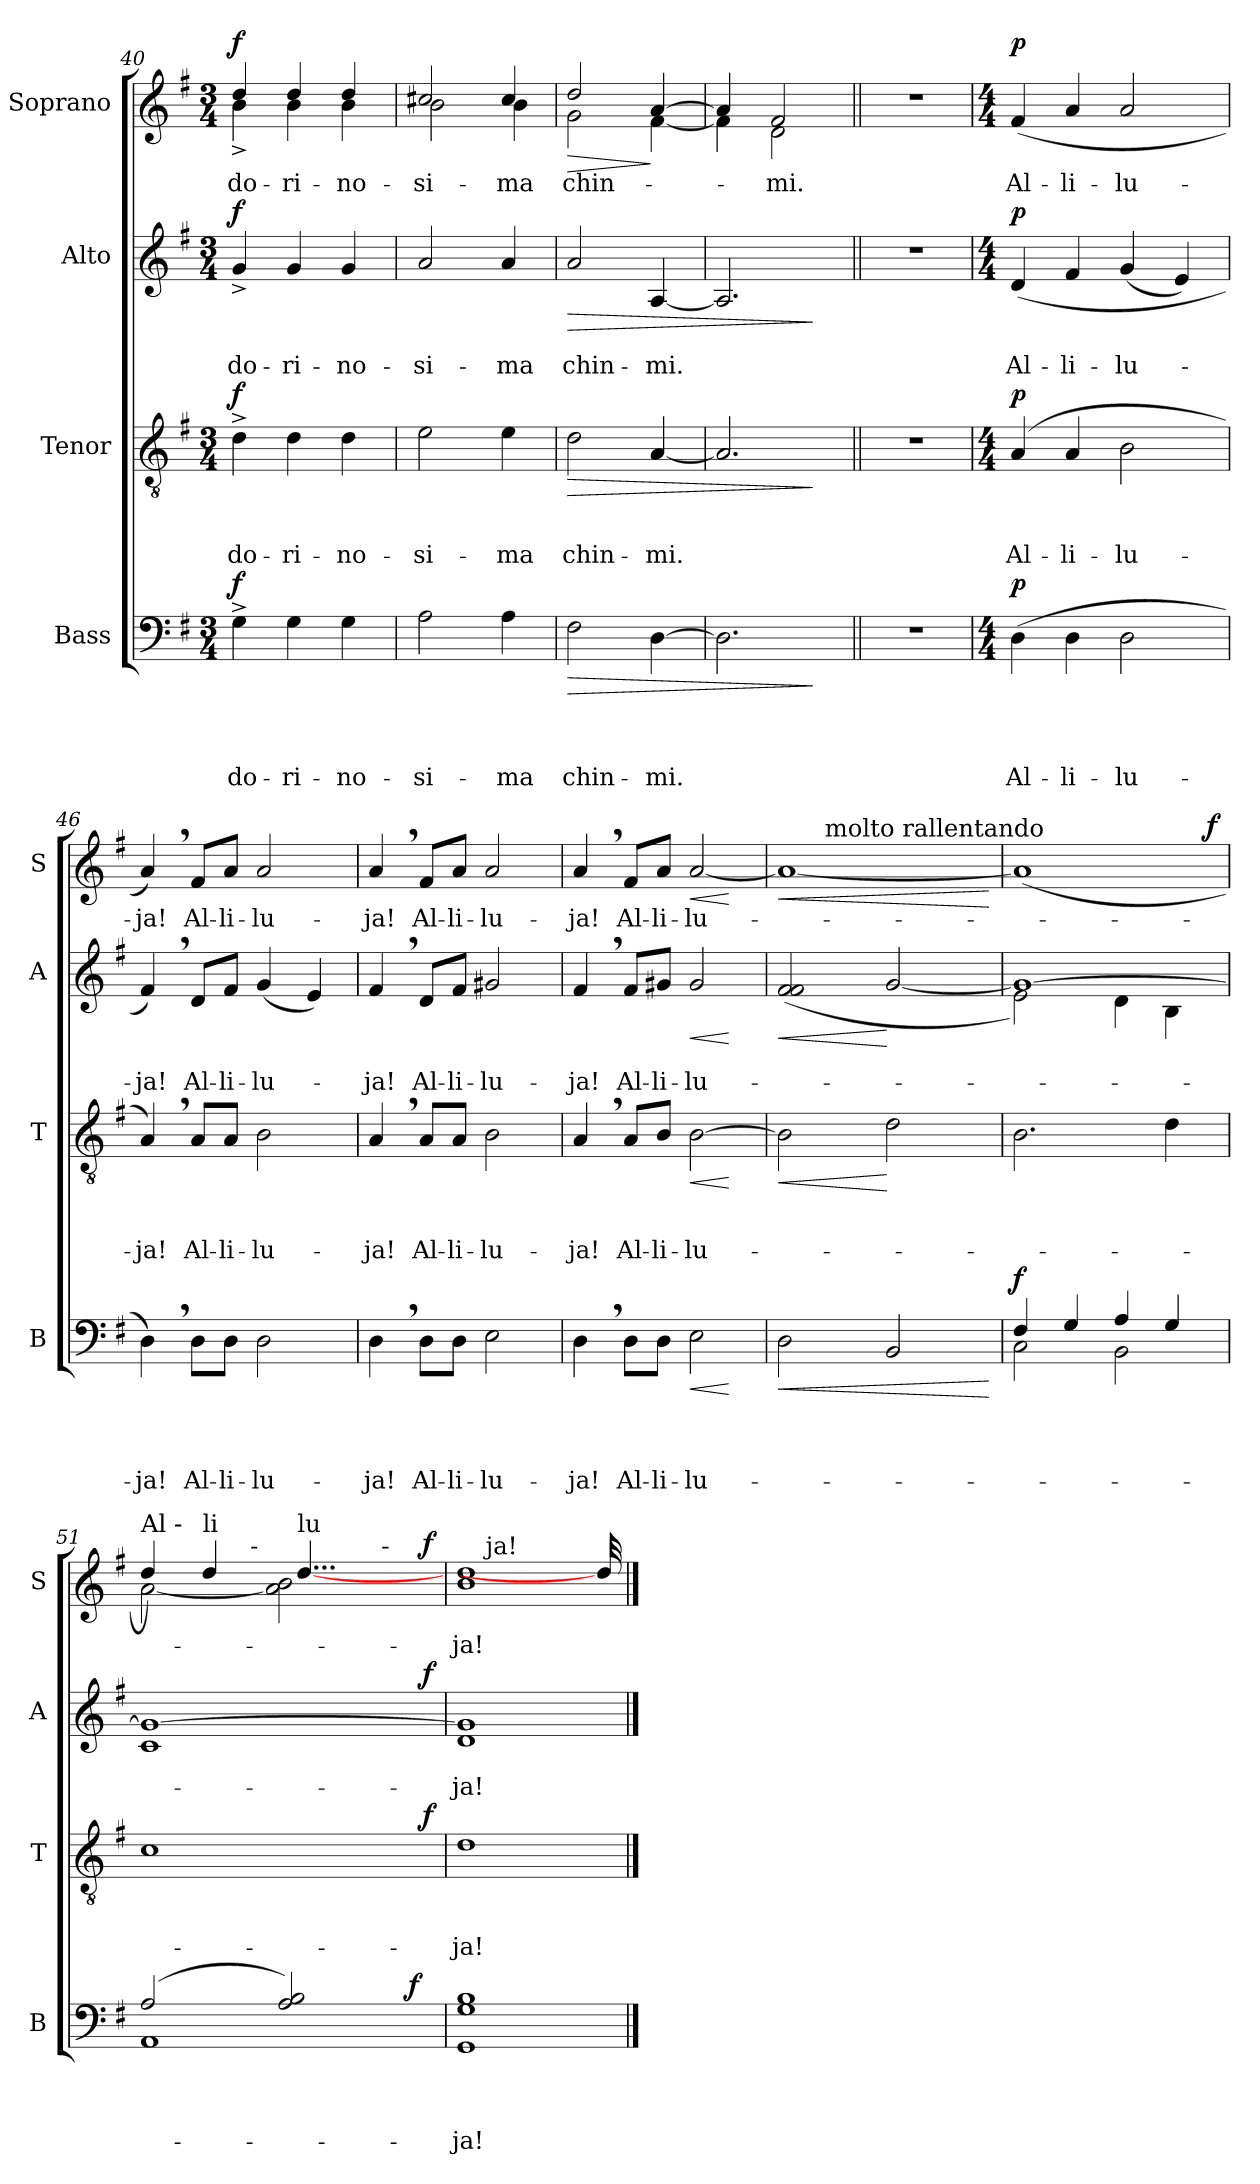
**kern	**text	**text	**text	**text	**dynam	**kern	**text	**text	**text	**dynam	**kern	**text	**text	**dynam	**kern	**text	**dynam
*part4	*part4	*part4	*part4	*part4	*part4	*part3	*part3	*part3	*part3	*part3	*part2	*part2	*part2	*part2	*part1	*part1	*part1
*staff4	*staff4	*staff4	*staff4	*staff4	*staff4	*staff3	*staff3	*staff3	*staff3	*staff3	*staff2	*staff2	*staff2	*staff2	*staff1	*staff1	*staff1
*I"Bass	*	*	*	*	*	*I"Tenor	*	*	*	*	*I"Alto	*	*	*	*I"Soprano	*	*
*I'B	*	*	*	*	*	*I'T	*	*	*	*	*I'A	*	*	*	*I'S	*	*
*clefF4	*	*	*	*	*	*clefGv2	*	*	*	*	*clefG2	*	*	*	*clefG2	*	*
*k[f#]	*	*	*	*	*	*k[f#]	*	*	*	*	*k[f#]	*	*	*	*k[f#]	*	*
*G:	*	*	*	*	*	*G:	*	*	*	*	*G:	*	*	*	*G:	*	*
*M3/4	*	*	*	*	*	*M3/4	*	*	*	*	*M3/4	*	*	*	*M3/4	*	*
=40	=40	=40	=40	=40	=40	=40	=40	=40	=40	=40	=40	=40	=40	=40	=40	=40	=40
!	!	!	!	!LO:LY:b	!LO:DY:a	!	!	!	!LO:LY:b	!LO:DY:a	!	!	!LO:LY:b	!LO:DY:a	!	!LO:LY:b	!LO:DY:a
*	*	*	*	*	*	*	*	*	*	*	*	*	*	*	*^	*	*
4G^>\	.	.	.	do-	f	4d^>\	.	.	do-	f	4g^</	.	do-	f	4dd/	4b^<\	do-	f
!	!	!	!	!LO:LY:b	!	!	!	!	!LO:LY:b	!	!	!	!LO:LY:b	!	!	!	!LO:LY:b	!
4G\	.	.	.	-ri-	.	4d\	.	.	-ri-	.	4g/	.	-ri-	.	4dd/	4b\	-ri-	.
!	!	!	!	!LO:LY:b	!	!	!	!	!LO:LY:b	!	!	!	!LO:LY:b	!	!	!	!LO:LY:b	!
4G\	.	.	.	-no-	.	4d\	.	.	-no-	.	4g/	.	-no-	.	4dd/	4b\	-no-	.
=41	=41	=41	=41	=41	=41	=41	=41	=41	=41	=41	=41	=41	=41	=41	=41	=41	=41	=41
!	!	!	!	!LO:LY:b	!	!	!	!	!LO:LY:b	!	!	!	!LO:LY:b	!	!	!	!LO:LY:b	!
2A\	.	.	.	-si-	.	2e\	.	.	-si-	.	2a/	.	-si-	.	2cc#X/	2b\	-si-	.
!	!	!	!	!LO:LY:b	!	!	!	!	!LO:LY:b	!	!	!	!LO:LY:b	!	!	!	!LO:LY:b	!
4A\	.	.	.	-ma	.	4e\	.	.	-ma	.	4a/	.	-ma	.	4cc#/	4b\	-ma	.
=42	=42	=42	=42	=42	=42	=42	=42	=42	=42	=42	=42	=42	=42	=42	=42	=42	=42	=42
!	!	!	!	!LO:LY:b	!LO:HP:b	!	!	!	!LO:LY:b	!LO:HP:b	!	!	!LO:LY:b	!LO:HP:b	!	!	!LO:LY:b	!LO:HP:b
2F#\	.	.	.	chin-	>	2d\	.	.	chin-	>	2a/	.	chin-	>	2dd/	2g\	chin-	>
!	!	!	!	!LO:LY:b	!	!	!	!	!LO:LY:b	!	!	!	!LO:LY:b	!	!	!	!	!
[>4D\	.	.	.	-mi.	.	[<4A/	.	.	-mi.	.	[<4A/	.	-mi.	.	[>4a/	[<4f#\	.	]
=43	=43	=43	=43	=43	=43	=43	=43	=43	=43	=43	=43	=43	=43	=43	=43	=43	=43	=43
2.D\]	.	.	.	.	.	2.A/]	.	.	.	.	2.A/]	.	.	.	4a/]	4f#\]	.	.
!	!	!	!	!	!	!	!	!	!	!	!	!	!	!	!	!	!LO:LY:b	!
.	.	.	.	.	.	.	.	.	.	.	.	.	.	.	2f#/	2d\	-mi.	.
*	*	*	*	*	*	*	*	*	*	*	*	*	*	*	*v	*v	*	*
.	.	.	.	.	]	.	.	.	.	]	.	.	.	]	.	.	.
=44||	=44||	=44||	=44||	=44||	=44||	=44||	=44||	=44||	=44||	=44||	=44||	=44||	=44||	=44||	=44||	=44||	=44||
2.r	.	.	.	.	.	2.r	.	.	.	.	2.r	.	.	.	2.r	.	.
!!LO:PB:g=z
=45	=45	=45	=45	=45	=45	=45	=45	=45	=45	=45	=45	=45	=45	=45	=45	=45	=45
*M4/4	*	*	*	*	*	*M4/4	*	*	*	*	*M4/4	*	*	*	*M4/4	*	*
!	!	!	!	!LO:LY:b	!LO:DY:a	!	!	!	!LO:LY:b	!LO:DY:a	!	!	!LO:LY:b	!LO:DY:a	!	!LO:LY:b	!LO:DY:a
(>4D\	.	.	.	Al-	p	(4A/	.	.	Al-	p	(4d/	.	Al-	p	(4f#/	Al-	p
!	!	!	!	!LO:LY:b	!	!	!	!	!LO:LY:b	!	!	!	!LO:LY:b	!	!	!LO:LY:b	!
4D\	.	.	.	-li-	.	4A/	.	.	-li-	.	4f#/	.	-li-	.	4a/	-li-	.
!	!	!	!	!LO:LY:b	!	!	!	!	!LO:LY:b	!	!	!	!LO:LY:b	!	!	!LO:LY:b	!
2D\	.	.	.	-lu-	.	2B\	.	.	-lu-	.	(<4g/	.	-lu-	.	2a/	-lu-	.
.	.	.	.	.	.	.	.	.	.	.	4e/)	.	.	.	.	.	.
=46	=46	=46	=46	=46	=46	=46	=46	=46	=46	=46	=46	=46	=46	=46	=46	=46	=46
!	!	!	!	!LO:LY:b	!	!	!	!	!LO:LY:b	!	!	!	!LO:LY:b	!	!	!LO:LY:b	!
4D,>\)	.	.	.	-ja!	.	4A,>/)	.	.	-ja!	.	4f#,>/)	.	-ja!	.	4a,>/)	-ja!	.
!	!	!	!	!LO:LY:b	!	!	!	!	!LO:LY:b	!	!	!	!LO:LY:b	!	!	!LO:LY:b	!
8D\L	.	.	.	Al-	.	8A/L	.	.	Al-	.	8d/L	.	Al-	.	8f#/L	Al-	.
!	!	!	!	!LO:LY:b	!	!	!	!	!LO:LY:b	!	!	!	!LO:LY:b	!	!	!LO:LY:b	!
8D\J	.	.	.	-li-	.	8A/J	.	.	-li-	.	8f#/J	.	-li-	.	8a/J	-li-	.
!	!	!	!	!LO:LY:b	!	!	!	!	!LO:LY:b	!	!	!	!LO:LY:b	!	!	!LO:LY:b	!
2D\	.	.	.	-lu-	.	2B\	.	.	-lu-	.	(<4g/	.	-lu-	.	2a/	-lu-	.
.	.	.	.	.	.	.	.	.	.	.	4e/)	.	.	.	.	.	.
=47	=47	=47	=47	=47	=47	=47	=47	=47	=47	=47	=47	=47	=47	=47	=47	=47	=47
!	!	!	!	!LO:LY:b	!	!	!	!	!LO:LY:b	!	!	!	!LO:LY:b	!	!	!LO:LY:b	!
4D,>\	.	.	.	-ja!	.	4A,>/	.	.	-ja!	.	4f#,>/	.	-ja!	.	4a,>/	-ja!	.
!	!	!	!	!LO:LY:b	!	!	!	!	!LO:LY:b	!	!	!	!LO:LY:b	!	!	!LO:LY:b	!
8D\L	.	.	.	Al-	.	8A/L	.	.	Al-	.	8d/L	.	Al-	.	8f#/L	Al-	.
!	!	!	!	!LO:LY:b	!	!	!	!	!LO:LY:b	!	!	!	!LO:LY:b	!	!	!LO:LY:b	!
8D\J	.	.	.	-li-	.	8A/J	.	.	-li-	.	8f#/J	.	-li-	.	8a/J	-li-	.
!	!	!	!	!LO:LY:b	!	!	!	!	!LO:LY:b	!	!	!	!LO:LY:b	!	!	!LO:LY:b	!
2E\	.	.	.	-lu-	.	2B\	.	.	-lu-	.	2g#X/	.	-lu-	.	2a/	-lu-	.
=48	=48	=48	=48	=48	=48	=48	=48	=48	=48	=48	=48	=48	=48	=48	=48	=48	=48
!	!	!	!	!LO:LY:b	!	!	!	!	!LO:LY:b	!	!	!	!LO:LY:b	!	!	!LO:LY:b	!
4D,>\	.	.	.	-ja!	.	4A,>/	.	.	-ja!	.	4f#,>/	.	-ja!	.	4a,>/	-ja!	.
!	!	!	!	!LO:LY:b	!	!	!	!	!LO:LY:b	!	!	!	!LO:LY:b	!	!	!LO:LY:b	!
8D\L	.	.	.	Al-	.	8A/L	.	.	Al-	.	8f#/L	.	Al-	.	8f#/L	Al-	.
!	!	!	!	!LO:LY:b	!	!	!	!	!LO:LY:b	!	!	!	!LO:LY:b	!	!	!LO:LY:b	!
8D\J	.	.	.	-li-	.	8B/J	.	.	-li-	.	8g#X/J	.	-li-	.	8a/J	-li-	.
!	!	!	!	!LO:LY:b	!LO:HP:b	!	!	!	!LO:LY:b	!LO:HP:b	!	!	!LO:LY:b	!LO:HP:b	!	!LO:LY:b	!LO:HP:b
2E\	.	.	.	-lu-	<	[<2B\	.	.	-lu-	<	2g#/	.	-lu-	<	[<2a/	-lu-	<
.	.	.	.	.	[	.	.	.	.	[	.	.	.	[	.	.	[
!!LO:LB:g=z
=49	=49	=49	=49	=49	=49	=49	=49	=49	=49	=49	=49	=49	=49	=49	=49	=49	=49
!	!	!	!	!	!LO:HP:b	!	!	!	!	!LO:HP:b	!	!	!	!LO:HP:b	!	!	!LO:HP:b
*	*	*	*	*	*	*	*	*	*	*	*	*	*	*	*^	*	*
2D\	.	.	.	.	<	2B\]	.	.	.	<	(<2f#/ 2f#/	.	.	<	1a_	8ryy	.	<
.	.	.	.	.	.	.	.	.	.	.	.	.	.	.	.	32ryy	.	.
!	!	!	!	!	!	!	!	!	!	!	!	!	!	!	!	!LO:TX:a:t=molto rallentando	!	!
.	.	.	.	.	.	.	.	.	.	.	.	.	.	.	.	2ryy	.	.
2BB/	.	.	.	.	.	2d\	.	.	.	[	[>2g/	.	.	[	.	.	.	.
.	.	.	.	.	.	.	.	.	.	.	.	.	.	.	.	4ryy	.	.
.	.	.	.	.	.	.	.	.	.	.	.	.	.	.	.	16.ryy	.	.
.	.	.	.	.	[	.	.	.	.	.	.	.	.	.	.	.	.	[
=50	=50	=50	=50	=50	=50	=50	=50	=50	=50	=50	=50	=50	=50	=50	=50	=50	=50	=50
*^	*	*	*	*	*	*	*	*	*	*	*^	*	*	*	*	*	*	*
!	!	!	!	!	!	!LO:DY:a	!	!	!	!	!	!	!	!	!	!	!	!	!	!
2C\	4F#/	.	.	.	.	f	2.B\	.	.	.	.	1g_	2e\)	.	.	.	(<1a]	2...ryy	.	.
.	4G/	.	.	.	.	.	.	.	.	.	.	.	.	.	.	.	.	.	.	.
4A/	2BB\	.	.	.	.	.	.	.	.	.	.	.	4d\	.	.	.	.	.	.	.
4G/	.	.	.	.	.	.	4d\	.	.	.	.	.	4B\	.	.	.	.	.	.	.
!	!	!	!	!	!	!	!	!	!	!	!	!	!	!	!	!	!	!	!	!LO:DY:a
.	.	.	.	.	.	.	.	.	.	.	.	.	.	.	.	.	.	16ryy	.	f
=51	=51	=51	=51	=51	=51	=51	=51	=51	=51	=51	=51	=51	=51	=51	=51	=51	=51	=51	=51	=51
*	*^	*	*	*	*	*	*^	*	*	*	*	*	*	*	*	*	*^	*^	*	*
!	!	!	!	!	!	!	!	!	!	!	!	!	!	!	!	!	!	!	!LO:TX:a:t=Al -	!	!	!	!	!
2ryy	1AA	(2A/	.	.	.	.	.	1c	2...ryy	.	.	.	.	1c 1g_	2...ryy	.	.	.	4ryy	[<2a\	4dd/)	32ryy	.	.
.	.	.	.	.	.	.	.	.	.	.	.	.	.	.	.	.	.	.	.	.	.	2ryy	.	.
!	!	!	!	!	!	!	!	!	!	!	!	!	!	!	!	!	!	!	!LO:TX:a:t=li	!	!	!	!	!
.	.	.	.	.	.	.	.	.	.	.	.	.	.	.	.	.	.	.	8ryy	.	4dd/	.	.	.
.	.	.	.	.	.	.	.	.	.	.	.	.	.	.	.	.	.	.	32ryy	.	.	.	.	.
!	!	!	!	!	!	!	!	!	!	!	!	!	!	!	!	!	!	!	!LO:TX:a:t=-	!	!	!	!	!
.	.	.	.	.	.	.	.	.	.	.	.	.	.	.	.	.	.	.	2ryy	.	.	.	.	.
4ryy	.	2A/ 2B/)	.	.	.	.	.	.	.	.	.	.	.	.	.	.	.	.	.	2a\] 2b\	32ryy	.	.	.
!	!	!	!	!	!	!	!	!	!	!	!	!	!	!	!	!	!	!	!	!	!LO:TX:a:t=lu	!	!	!
.	.	.	.	.	.	.	.	.	.	.	.	.	.	.	.	.	.	.	.	.	4ryy	[4...dd/	.	.
8ryy	.	.	.	.	.	.	.	.	.	.	.	.	.	.	.	.	.	.	.	.	.	.	.	.
.	.	.	.	.	.	.	.	.	.	.	.	.	.	.	.	.	.	.	.	.	16ryy	.	.	.
!	!	!	!	!	!	!	!	!	!	!	!	!	!	!	!	!	!	!	!	!	!LO:TX:a:t=-	!	!	!
.	.	.	.	.	.	.	.	.	.	.	.	.	.	.	.	.	.	.	.	.	16.ryy	.	.	.
32ryy	.	.	.	.	.	.	.	.	.	.	.	.	.	.	.	.	.	.	.	.	.	.	.	.
!	!	!	!	!	!	!	!LO:DY:a	!	!	!	!	!	!	!	!	!	!	!	!	!	!	!	!	!
16.ryy	.	.	.	.	.	.	f	.	.	.	.	.	.	.	.	.	.	.	16.ryy	.	.	.	.	.
!	!	!	!	!	!	!	!	!	!	!	!	!	!LO:DY:a	!	!	!	!	!LO:DY:a	!	!	!	!	!	!LO:DY:a
.	.	.	.	.	.	.	.	.	16ryy	.	.	.	f	.	16ryy	.	.	f	.	.	16ryy	.	.	f
*v	*v	*v	*	*	*	*	*	*	*	*	*	*	*	*	*	*	*	*	*	*	*v	*v	*	*
=52	=52	=52	=52	=52	=52	=52	=52	=52	=52	=52	=52	=52	=52	=52	=52	=52	=52	=52	=52	=52	=52
!	!	!	!	!LO:LY:b	!	!	!	!	!	!LO:LY:b	!	!	!	!	!LO:LY:b	!	!	!	!	!LO:LY:b	!
*	*	*	*	*	*	*v	*v	*	*	*	*	*	*	*	*	*	*	*v	*v	*	*
*	*	*	*	*	*	*	*	*	*	*	*v	*v	*	*	*	*	*	*	*
1GG 1G 1B	.	.	.	-ja!	.	1d	.	.	-ja!	.	1d 1g]	.	-ja!	.	1b 1dd	16.ryy	-ja!	.
!	!	!	!	!	!	!	!	!	!	!	!	!	!	!	!	!LO:TX:a:t=ja!	!	!
.	.	.	.	.	.	.	.	.	.	.	.	.	.	.	.	2...ryy	.	.
32ryy	.	.	.	.	.	32ryy	.	.	.	.	32ryy	.	.	.	32dd/]	.	.	.
*	*	*	*	*	*	*	*	*	*	*	*	*	*	*	*v	*v	*	*
==	==	==	==	==	==	==	==	==	==	==	==	==	==	==	==	==	==
*-	*-	*-	*-	*-	*-	*-	*-	*-	*-	*-	*-	*-	*-	*-	*-	*-	*-
